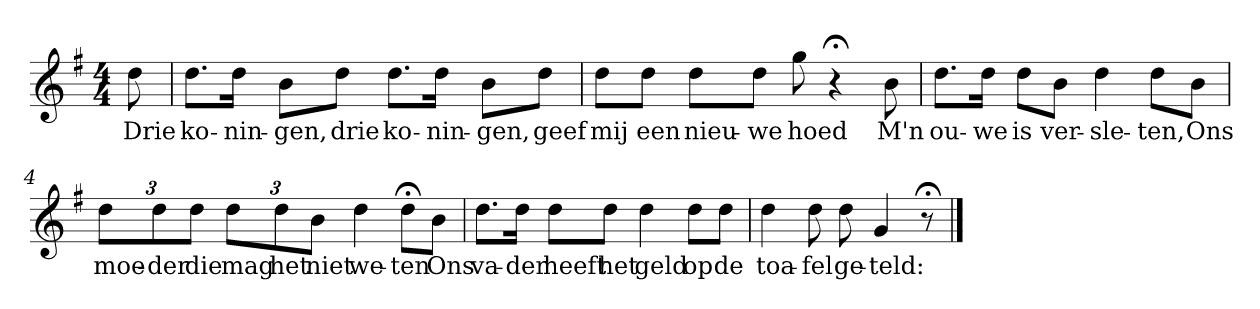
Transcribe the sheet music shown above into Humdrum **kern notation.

**kern	**text
*part1	*part1
*staff1	*staff1
*k[f#]	*
*G:	*
*M4/4	*
*MM120	*
=	=
8dd	Drie
=1	=1
8.ddL	ko-
16ddJk	-nin-
8bL	-gen,
8ddJ	drie
8.ddL	ko-
16ddJk	-nin-
8bL	-gen,
8ddJ	geef
=2	=2
8ddL	mij
8ddJ	een
8ddL	nieu-
8ddJ	-we
8gg	hoed
4r;<	.
8b	M'n
=3	=3
8.ddL	ou-
16ddJk	-we
8ddL	is
8bJ	ver-
4dd	-sle-
8ddL	-ten,
8bJ	Ons
=4	=4
12ddL	moe-
12dd	-der
12ddJ	die
12ddL	mag
12dd	het
12bJ	niet
4dd	we-
8dd;<L	-ten
8bJ	Ons
=5	=5
8.ddL	va-
16ddJk	-der
8ddL	heeft
8ddJ	het
4dd	geld
8ddL	op
8ddJ	de
=6	=6
4dd	toa-
8dd	-fel
8dd	ge-
4g	-teld:
8r;<	.
==	==
*-	*-
